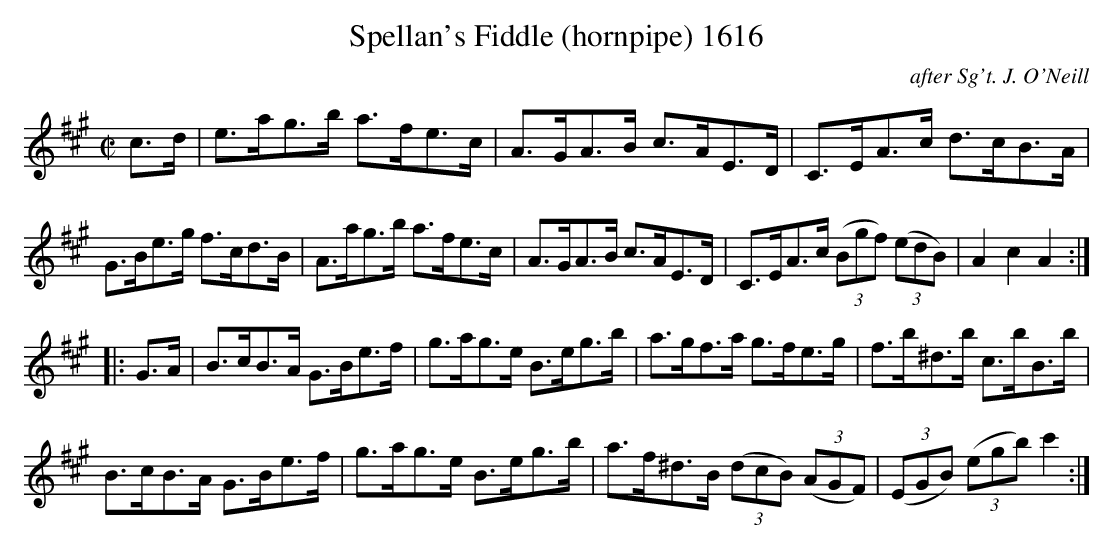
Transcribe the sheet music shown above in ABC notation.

X:1
T:Spellan's Fiddle (hornpipe) 1616
C:after Sg't. J. O'Neill
M:C|
L:1/8
K:A
c3/2d/2|e3/2a/2g3/2b/2 a3/2f/2e3/2c/2|A3/2G/2A3/2B/2 c3/2A/2E3/2D/2|C3/2E/2A3/2c/2 d3/2c/2B3/2A/2|
G3/2B/2e3/2g/2 f3/2c/2d3/2B/2|A3/2a/2g3/2b/2 a3/2f/2e3/2c/2|A3/2G/2A3/2B/2 c3/2A/2E3/2D/2|C3/2E/2A3/2c/2 (3(Bgf) (3(edB)|A2c2A2:|
|:G3/2A/2|B3/2c/2B3/2A/2 G3/2B/2e3/2f/2|g3/2a/2g3/2e/2 B3/2e/2g3/2b/2|a3/2g/2f3/2a/2 g3/2f/2e3/2g/2|f3/2b/2^d3/2b/2 c3/2b/2B3/2b/2|
B3/2c/2B3/2A/2 G3/2B/2e3/2f/2|g3/2a/2g3/2e/2 B3/2e/2g3/2b/2|a3/2f/2^d3/2B/2 (3(dcB) (3(AGF)|(3(EGB) (3(egb) c'2:|
